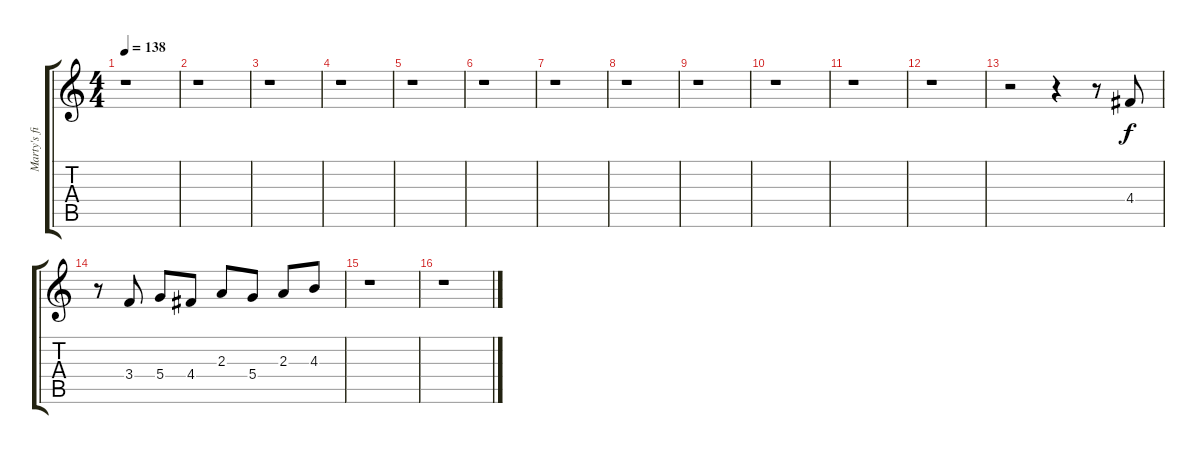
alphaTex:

\track ("Marty's fills" "Marty's fi") {instrument distortionguitar}
\staff {score tabs}
\tuning (E4 B3 G3 D3 A2 E2) {hide}
\ts (4 4)
\tempo 138
\clef g2
\ks c
r.1{dy f} |
r.1 |
r.1 |
r.1 |
r.1 |
r.1 |
r.1 |
r.1 |
r.1 |
r.1 |
r.1 |
r.1 |
r.2 r.4 r.8 4.4.8 |
r.8 3.4.8 5.4.8 4.4.8 2.3.8 5.4.8 2.3.8 4.3.8 |
r.1 |
r.1
